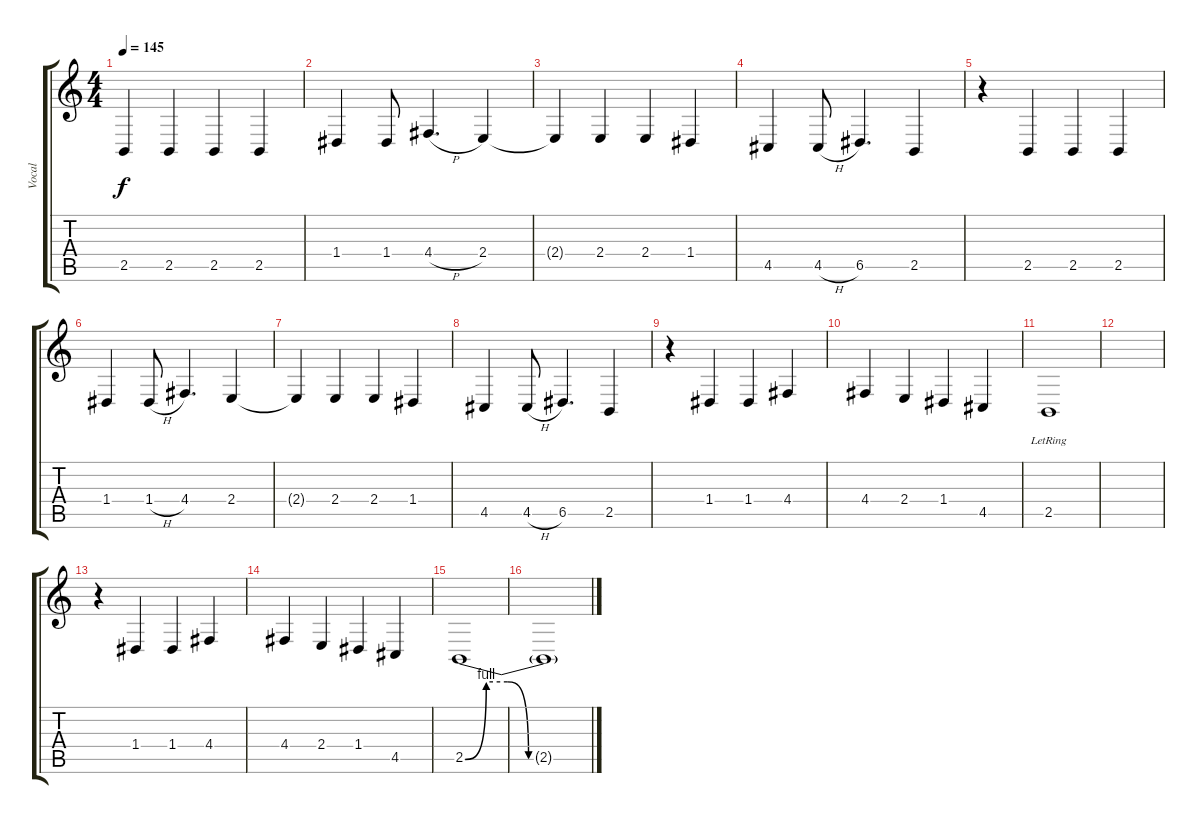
\track ("Vocal" "Vocal") {instrument lead2sawtooth}
\staff {score tabs}
\tuning (E4 B3 G3 D3 A2 E2) {hide}
\ts (4 4)
\tempo 145
\clef g2
\ks c
2.5{t}.4{dy f} 2.5.4 2.5.4 2.5.4 |
1.4.4 1.4.8 4.4{h}.4{d} 2.4.4 |
2.4{t}.4 2.4.4 2.4.4 1.4.4 |
4.5.4 4.5{h}.8 6.5.4{d} 2.5.4 |
r.4 2.5.4 2.5.4 2.5.4 |
1.4.4 1.4{h}.8 4.4.4{d} 2.4.4 |
2.4{t}.4 2.4.4 2.4.4 1.4.4 |
4.5.4 4.5{h}.8 6.5.4{d} 2.5.4 |
r.4 1.4.4 1.4.4 4.4.4 |
4.4.4 2.4.4 1.4.4 4.5.4 |
2.5{lr}.1 |
|
r.4 1.4.4 1.4.4 4.4.4 |
4.4.4 2.4.4 1.4.4 4.5.4 |
2.5{be (custom 0 0 10 4 20 4 30 0 60 0)}.1 |
2.5{t}.1
